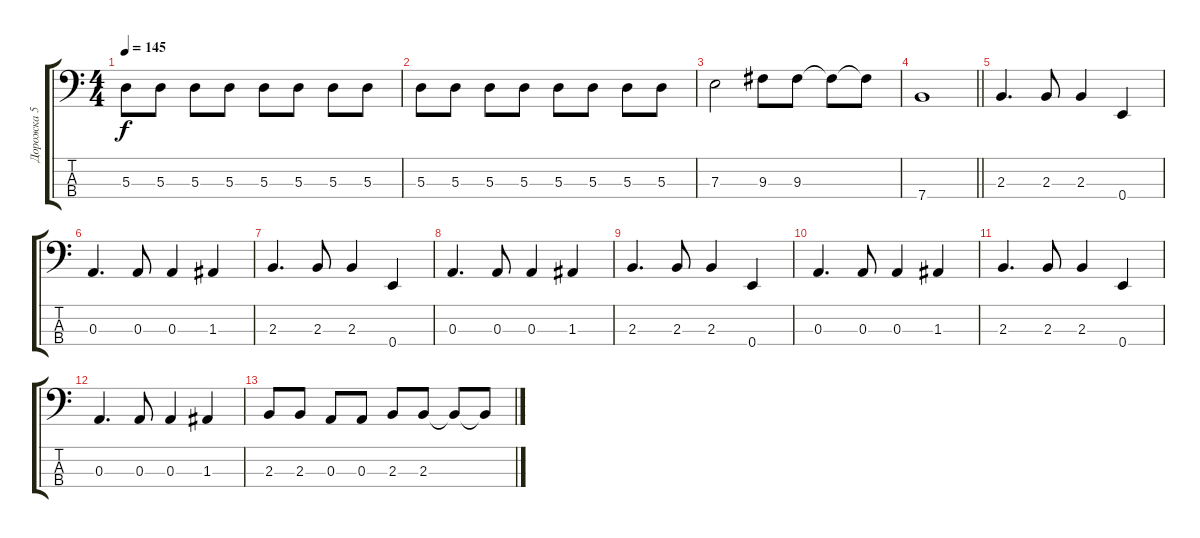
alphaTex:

\track ("Дорожка 5" "Дорожка 5") {instrument electricbassfinger}
\staff {score tabs}
\tuning (G2 D2 A1 E1) {hide}
\ts (4 4)
\tempo 145
\clef f4
\ks c
5.3.8{dy f} 5.3.8 5.3.8 5.3.8 5.3.8 5.3.8 5.3.8 5.3.8 |
5.3.8 5.3.8 5.3.8 5.3.8 5.3.8 5.3.8 5.3.8 5.3.8 |
7.3.2 9.3.8 9.3.8 9.3{t}.8 9.3{t}.8 |
\barLineRight lightlight
7.4.1 |
2.3.4{d} 2.3.8 2.3.4 0.4.4 |
0.3.4{d} 0.3.8 0.3.4 1.3.4 |
2.3.4{d} 2.3.8 2.3.4 0.4.4 |
0.3.4{d} 0.3.8 0.3.4 1.3.4 |
2.3.4{d} 2.3.8 2.3.4 0.4.4 |
0.3.4{d} 0.3.8 0.3.4 1.3.4 |
2.3.4{d} 2.3.8 2.3.4 0.4.4 |
0.3.4{d} 0.3.8 0.3.4 1.3.4 |
2.3.8 2.3.8 0.3.8 0.3.8 2.3.8 2.3.8 2.3{t}.8 2.3{t}.8
